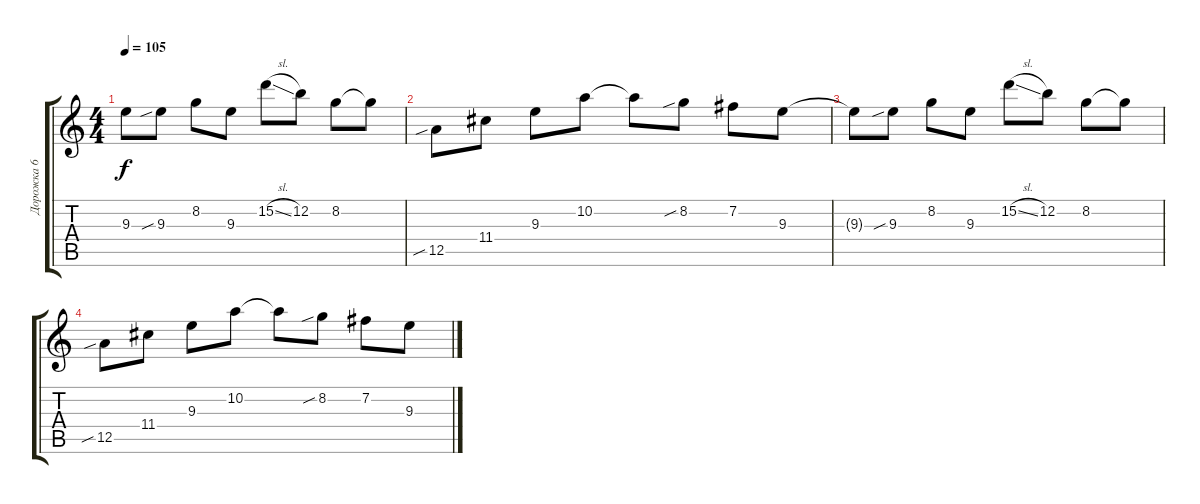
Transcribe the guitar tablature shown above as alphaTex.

\track ("Дорожка 6" "Дорожка 6") {instrument electricguitarjazz}
\staff {score tabs}
\tuning (E4 B3 G3 D3 A2 E2) {hide}
\ts (4 4)
\tempo 105
\clef g2
\ks c
9.3{t}.8{dy f} 9.3{sib}.8 8.2.8 9.3.8 15.2{sl}.8 12.2.8 8.2.8 8.2{t}.8 |
12.5{sib}.8 11.4.8 9.3.8 10.2.8 10.2{t}.8 8.2{sib}.8 7.2.8 9.3.8 |
9.3{t}.8 9.3{sib}.8 8.2.8 9.3.8 15.2{sl}.8 12.2.8 8.2.8 8.2{t}.8 |
12.5{sib}.8 11.4.8 9.3.8 10.2.8 10.2{t}.8 8.2{sib}.8 7.2.8 9.3.8
